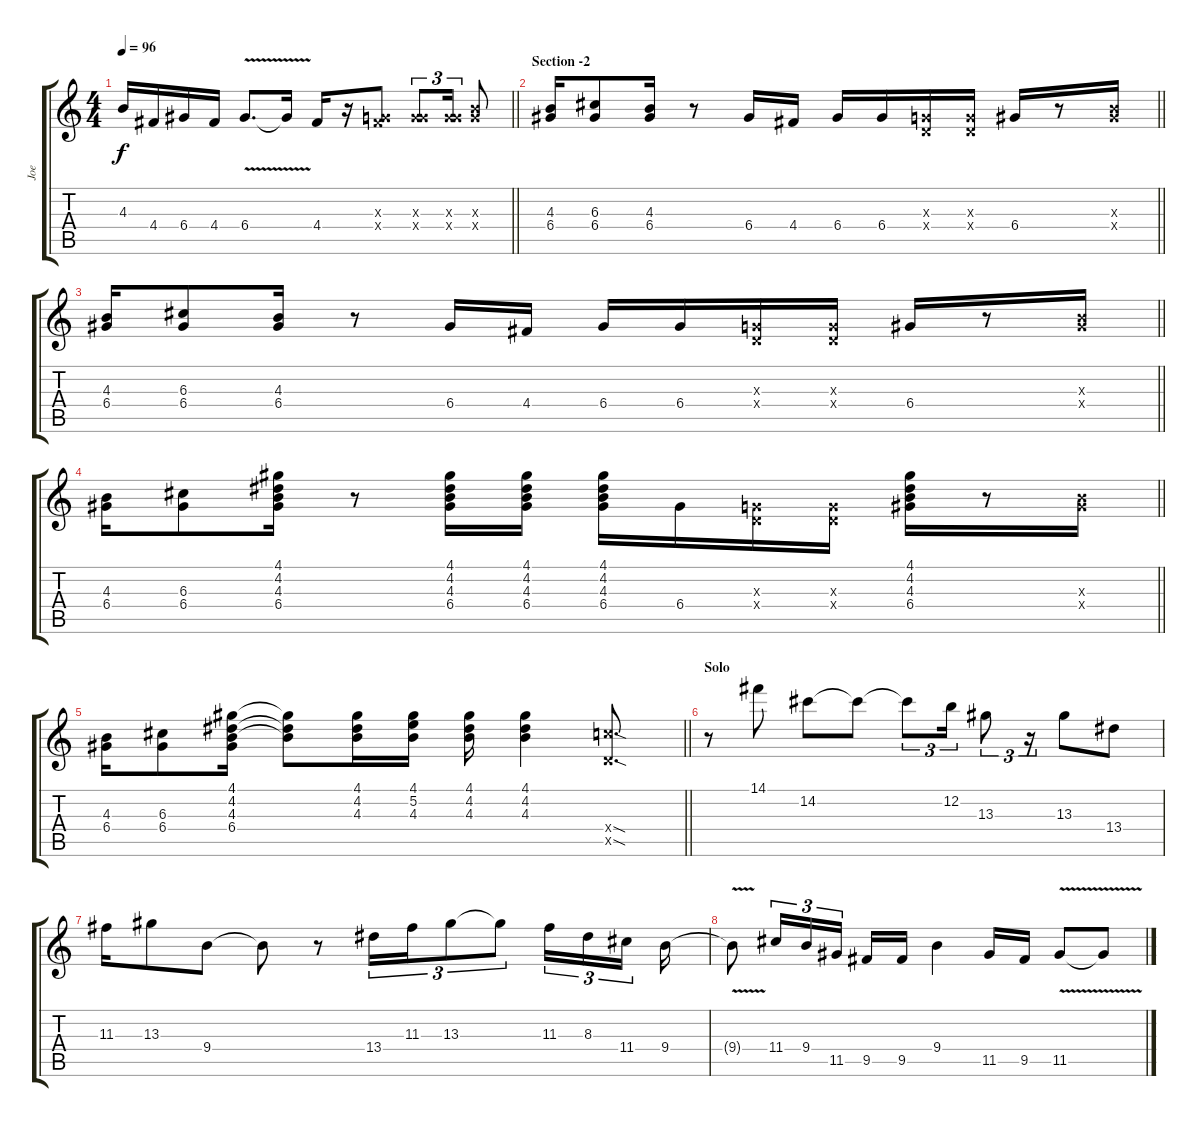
\track ("Joe" "Joe") {instrument distortionguitar}
\staff {score tabs}
\tuning (E4 B3 G3 D3 A2 E2) {hide}
\ts (4 4)
\tempo 96
\clef g2
\barLineRight lightlight
\ks c
4.3.16{dy f} 4.4.16 6.4.16 4.4.16 6.4{v}.8{d} 6.4{t}.16 4.4.16 r.16 (0.3{x} 4.4{x}).8 (0.3{x} 5.4{x}).8{tu (3 2)} (0.3{x} 5.4{x}).16{tu (3 2)} (0.3{x} 9.4{x}).8 |
\section ("" "Section -2")
\barLineRight lightlight
(4.3 6.4).16 (6.3 6.4).8 (4.3 6.4).16 r.8 6.4.16 4.4.16 6.4.16 6.4.16 (0.3{x} 0.4{x}).16 (0.3{x} 0.4{x}).16 6.4.16 r.8 (4.3{x} 6.4{x}).16 |
\barLineRight lightlight
(4.3 6.4).16 (6.3 6.4).8 (4.3 6.4).16 r.8 6.4.16 4.4.16 6.4.16 6.4.16 (0.3{x} 0.4{x}).16 (0.3{x} 0.4{x}).16 6.4.16 r.8 (4.3{x} 6.4{x}).16 |
\barLineRight lightlight
(4.3 6.4).16 (6.3 6.4).8 (4.1 4.2 4.3 6.4).16 r.8 (4.1 4.2 4.3 6.4).16 (4.1 4.2 4.3 6.4).16 (4.1 4.2 4.3 6.4).16 6.4.16 (0.3{x} 0.4{x}).16 (0.3{x} 0.4{x}).16 (4.1 4.2 4.3 6.4).16 r.8 (4.3{x} 6.4{x}).16 |
\barLineRight lightlight
(4.3 6.4).16 (6.3 6.4).8 (4.1 4.2 4.3 6.4).16 (4.1{t} 4.2{t} 4.3{t}).8 (4.1 4.2 4.3).16 (4.1 5.2 4.3).16 (4.1 4.2 4.3).16 (4.1 4.2 4.3).4 (0.4{sod x} 15.5{sod x}).8{d} |
\section ("" "Solo")
r.8{volume 16 balance 8 instrument overdrivenguitar} 14.1.8 14.2.8 14.2{t}.8 14.2{t}.8{tu (3 2)} 12.2.16{tu (3 2)} 13.3.8{tu (3 2)} r.16{tu (3 2)} 13.3.8 13.4.8 |
11.3.16 13.3.8 9.4.8 9.4{t}.8 r.8 13.4.16{tu (3 2)} 11.3.16{tu (3 2)} 13.3.8{tu (3 2)} 13.3{t}.8{tu (3 2)} 11.3.16{tu (3 2)} 8.3.16{tu (3 2)} 11.4.16{tu (3 2) beam splitsecondary} 9.4.16 |
9.4{v t}.8 11.4.16{tu (3 2)} 9.4.16{tu (3 2)} 11.5.16{tu (3 2)} 9.5.16 9.5.16 9.4.4 11.5.16 9.5.16 11.5{v}.8 11.5{t}.8
